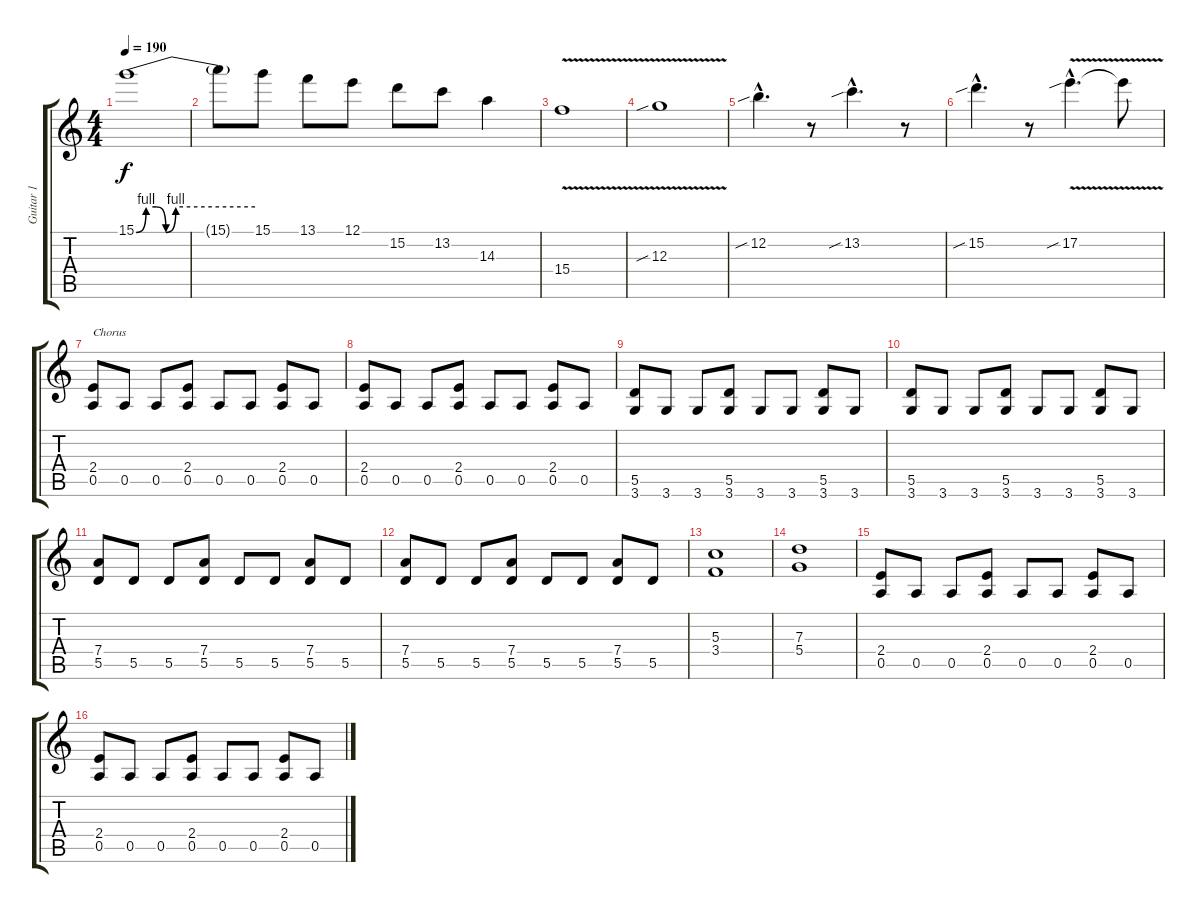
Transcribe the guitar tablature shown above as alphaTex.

\track ("Guitar 1" "Guitar 1") {instrument distortionguitar}
\staff {score tabs}
\tuning (E4 B3 G3 D3 A2 E2) {hide}
\ts (4 4)
\tempo 190
\clef g2
\ks c
15.1{be (custom 0 0 5 4 10 4 15 0 20 4 60 4)}.1{dy f} |
15.1{t}.8 15.1.8 13.1.8 12.1.8 15.2.8 13.2.8 14.3.4 |
15.4{v}.1 |
12.3{v sib}.1 |
12.2{sib hac}.4{d} r.8 13.2{sib hac}.4{d} r.8 |
15.2{sib hac}.4{d} r.8 17.2{v sib hac}.4{d} 17.2{t}.8 |
(2.4 0.5).8{txt "Chorus"} 0.5.8 0.5.8 (2.4 0.5).8 0.5.8 0.5.8 (2.4 0.5).8 0.5.8 |
(2.4 0.5).8 0.5.8 0.5.8 (2.4 0.5).8 0.5.8 0.5.8 (2.4 0.5).8 0.5.8 |
(5.5 3.6).8 3.6.8 3.6.8 (5.5 3.6).8 3.6.8 3.6.8 (5.5 3.6).8 3.6.8 |
(5.5 3.6).8 3.6.8 3.6.8 (5.5 3.6).8 3.6.8 3.6.8 (5.5 3.6).8 3.6.8 |
(7.4 5.5).8 5.5.8 5.5.8 (7.4 5.5).8 5.5.8 5.5.8 (7.4 5.5).8 5.5.8 |
(7.4 5.5).8 5.5.8 5.5.8 (7.4 5.5).8 5.5.8 5.5.8 (7.4 5.5).8 5.5.8 |
(5.3 3.4).1 |
(7.3 5.4).1 |
(2.4 0.5).8 0.5.8 0.5.8 (2.4 0.5).8 0.5.8 0.5.8 (2.4 0.5).8 0.5.8 |
(2.4 0.5).8 0.5.8 0.5.8 (2.4 0.5).8 0.5.8 0.5.8 (2.4 0.5).8 0.5.8
